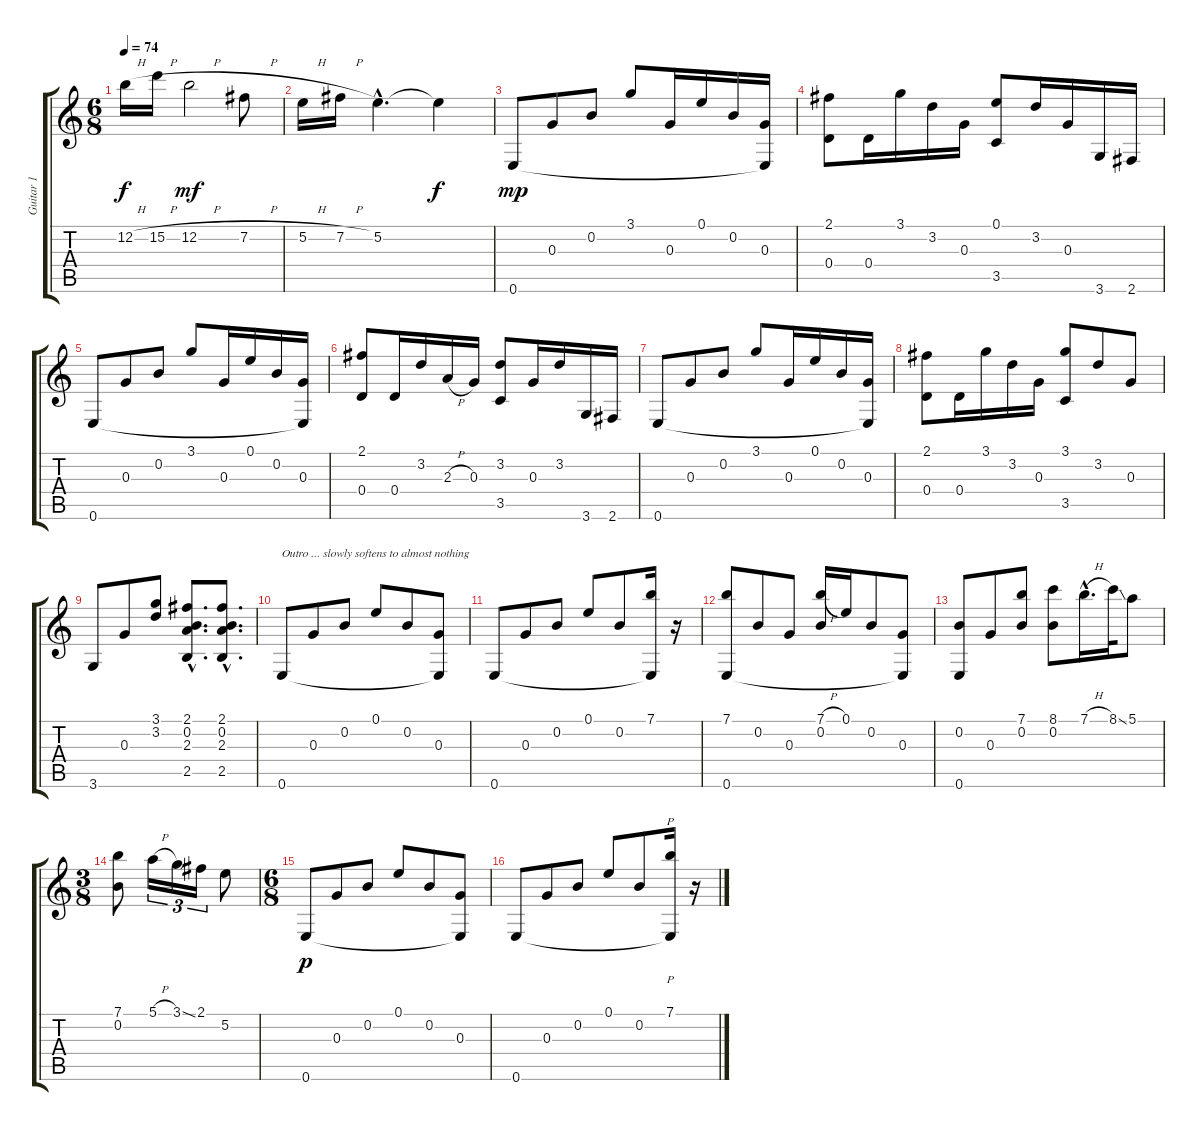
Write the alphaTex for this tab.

\track ("Guitar 1" "Guitar 1") {instrument acousticguitarsteel}
\staff {score tabs}
\tuning (E4 B3 G3 D3 A2 E2) {hide}
\ts (6 8)
\tempo 74
\clef g2
\ks c
12.2{h}.16{dy f} 15.2{h}.16 12.2{h}.2{dy mf} 7.2{h}.8 |
5.2{h}.16 7.2{h}.16 5.2{hac}.4{d} 5.2{t}.4{dy f} |
0.6.8{dy mp} 0.3.8 0.2.8 3.1.8 0.3.16 0.1.16 0.2.16 (0.3 0.6{t}).16 |
(2.1 0.4).8 0.4.16 3.1.16 3.2.16 0.3.16 (0.1 3.5).8 3.2.16 0.3.16 3.6.16 2.6.16 |
0.6.8 0.3.8 0.2.8 3.1.8 0.3.16 0.1.16 0.2.16 (0.3 0.6{t}).16 |
(2.1 0.4).8 0.4.16 3.2.16 2.3{h}.16 0.3.16 (3.2 3.5).8 0.3.16 3.2.16 3.6.16 2.6.16 |
0.6.8 0.3.8 0.2.8 3.1.8 0.3.16 0.1.16 0.2.16 (0.3 0.6{t}).16 |
(2.1 0.4).8 0.4.16 3.1.16 3.2.16 0.3.16 (3.1 3.5).8 3.2.8 0.3.8 |
3.6.8 0.3.8 (3.1 3.2).8 (2.1{hac} 0.2{hac} 2.3{hac} 2.5{hac}).8{d} (2.1{hac} 0.2{hac} 2.3{hac} 2.5{hac}).8{d} |
0.6.8{txt "Outro ... slowly softens to almost nothing "} 0.3.8 0.2.8 0.1.8 0.2.8 (0.3 0.6{t}).8 |
0.6.8 0.3.8 0.2.8 0.1.8 0.2.8 (7.1 0.6{t}).16 r.16 |
(7.1 0.6).8 0.2.8 0.3.8 (7.1{h} 0.2).16 0.1.16 0.2.8 (0.3 0.6{t}).8 |
(0.2 0.6).8 0.3.8 (7.1 0.2).8 (8.1 0.2).8 7.1{h hac}.16{d} 8.1{ss}.32 5.1.8 |
\ts (3 8)
(7.1 0.2).8 5.1{h}.16{tu (3 2)} 3.1{ss}.16{tu (3 2)} 2.1.16{tu (3 2)} 5.2.8 |
\ts (6 8)
0.6.8{dy p} 0.3.8 0.2.8 0.1.8 0.2.8 (0.3 0.6{t}).8 |
0.6.8 0.3.8 0.2.8 0.1.8 0.2.8 (7.1 0.6{t}).16{p} r.16
